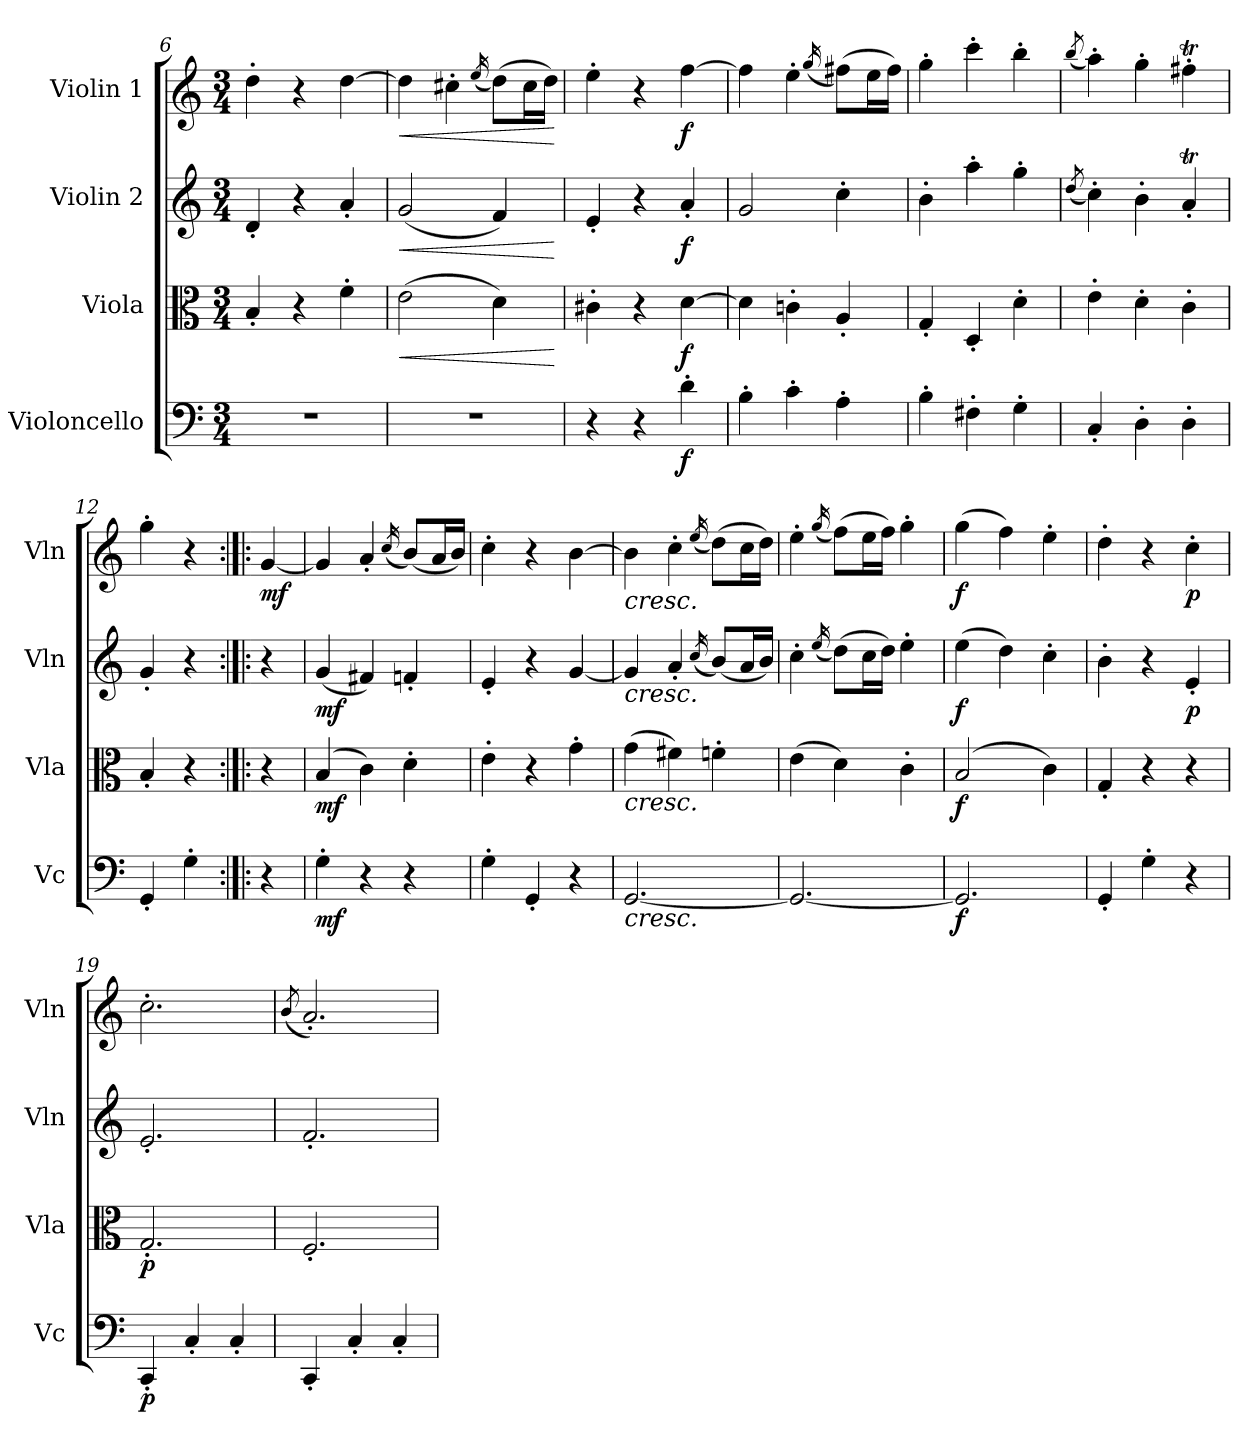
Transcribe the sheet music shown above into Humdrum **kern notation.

**kern	**dynam	**kern	**dynam	**kern	**dynam	**kern	**dynam
*part4	*part4	*part3	*part3	*part2	*part2	*part1	*part1
*staff4	*staff4	*staff3	*staff3	*staff2	*staff2	*staff1	*staff1
*I"Violoncello	*	*I"Viola	*	*I"Violin 2	*	*I"Violin 1	*
*I'Vc	*	*I'Vla	*	*I'Vln	*	*I'Vln	*
!!LO:LB:g=z
*clefF4	*	*clefC3	*	*clefG2	*	*clefG2	*
*k[]	*	*k[]	*	*k[]	*	*k[]	*
*M3/4	*	*M3/4	*	*M3/4	*	*M3/4	*
=6	=6	=6	=6	=6	=6	=6	=6
2.r	.	4B'/	.	4d'/	.	4dd'\	.
.	.	4r	.	4r	.	4r	.
.	.	4f'\	.	4a'/	.	[4dd\	.
=7	=7	=7	=7	=7	=7	=7	=7
!	!	!	!LO:HP:b	!	!LO:HP:b	!	!LO:HP:b
2.r	.	(2e\	<	(2g/	<	4dd\]	<
.	.	.	.	.	.	4cc#X'\	.
.	.	.	.	.	.	(16qee/	.
.	.	4d\)	.	4f/)	.	(8dd\L)	.
.	.	.	.	.	.	16cc#\L	.
.	.	.	.	.	.	16dd\JJ)	.
.	.	.	[	.	[	.	[
=8	=8	=8	=8	=8	=8	=8	=8
4r	.	4c#X'\	.	4e'/	.	4ee'\	.
4r	.	4r	.	4r	.	4r	.
!	!LO:DY:b	!	!LO:DY:b	!	!LO:DY:b	!	!LO:DY:b
4d'\	f	[4d\	f	4a'/	f	[4ff\	f
=9	=9	=9	=9	=9	=9	=9	=9
4B'\	.	4d\]	.	2g/	.	4ff\]	.
4c'\	.	4cn'\	.	.	.	4ee'\	.
.	.	.	.	.	.	(16qgg/	.
4A'\	.	4A'/	.	4cc'\	.	(8ff#X\L)	.
.	.	.	.	.	.	16ee\L	.
.	.	.	.	.	.	16ff#\JJ)	.
=10	=10	=10	=10	=10	=10	=10	=10
4B'\	.	4G'/	.	4b'\	.	4gg'\	.
4F#X'\	.	4D'/	.	4aa'\	.	4ccc'\	.
4G'\	.	4d'\	.	4gg'\	.	4bb'\	.
=11	=11	=11	=11	=11	=11	=11	=11
.	.	.	.	(8qdd/	.	(8qbb/	.
4C'/	.	4e'\	.	4cc'\)	.	4aa'\)	.
4D'\	.	4d'\	.	4b'\	.	4gg'\	.
4D'\	.	4c'\	.	4aT'/	.	4ff#Xt'\	.
=12	=12	=12	=12	=12	=12	=12	=12
4GG'/	.	4B'/	.	4g'/	.	4gg'\	.
4G'\	.	4r	.	4r	.	4r	.
!!LO:LB:g=z
=12X1:|!|:	=12X1:|!|:	=12X1:|!|:	=12X1:|!|:	=12X1:|!|:	=12X1:|!|:	=12X1:|!|:	=12X1:|!|:
!	!	!	!	!	!	!	!LO:DY:b
4r	.	4r	.	4r	.	[4g/	mf
=13	=13	=13	=13	=13	=13	=13	=13
!	!LO:DY:b	!	!LO:DY:b	!	!LO:DY:b	!	!
4G'\	mf	(4B/	mf	(4g/	mf	4g/]	.
4r	.	4c\)	.	4f#X/)	.	4a'/	.
.	.	.	.	.	.	(16qcc/	.
4r	.	4d'\	.	4fn'/	.	(8b/L)	.
.	.	.	.	.	.	16a/L	.
.	.	.	.	.	.	16b/JJ)	.
=14	=14	=14	=14	=14	=14	=14	=14
4G'\	.	4e'\	.	4e'/	.	4cc'\	.
4GG'/	.	4r	.	4r	.	4r	.
4r	.	4g'\	.	[4g/	.	[4b\	.
=15	=15	=15	=15	=15	=15	=15	=15
!	!	!	!	!	!	!LO:TX:b:i:t=cresc.	!
!	!	!	!	!LO:TX:b:i:t=cresc.	!	!	!
!	!	!LO:TX:b:i:t=cresc.	!	!	!	!	!
!LO:TX:b:i:t=cresc.	!	!	!	!	!	!	!
[2.GG/	.	(4g\	.	4g/]	.	4b\]	.
.	.	4f#X\)	.	4a'/	.	4cc'\	.
.	.	.	.	(16qcc/	.	(16qee/	.
.	.	4fn'\	.	(8b/L)	.	(8dd\L)	.
.	.	.	.	16a/L	.	16cc\L	.
.	.	.	.	16b/JJ)	.	16dd\JJ)	.
=16	=16	=16	=16	=16	=16	=16	=16
2.GG/_	.	(4e\	.	4cc'\	.	4ee'\	.
.	.	.	.	(16qee/	.	(16qgg/	.
.	.	4d\)	.	(8dd\L)	.	(8ff\L)	.
.	.	.	.	16cc\L	.	16ee\L	.
.	.	.	.	16dd\JJ)	.	16ff\JJ)	.
.	.	4c'\	.	4ee'\	.	4gg'\	.
=17	=17	=17	=17	=17	=17	=17	=17
!	!LO:DY:b	!	!LO:DY:b	!	!LO:DY:b	!	!LO:DY:b
2.GG/]	f	(2B/	f	(4ee\	f	(4gg\	f
.	.	.	.	4dd\)	.	4ff\)	.
.	.	4c\)	.	4cc'\	.	4ee'\	.
=18	=18	=18	=18	=18	=18	=18	=18
4GG'/	.	4G'/	.	4b'\	.	4dd'\	.
4G'\	.	4r	.	4r	.	4r	.
!	!	!	!	!	!LO:DY:b	!	!LO:DY:b
4r	.	4r	.	4e'/	p	4cc'\	p
!!LO:LB:g=z
=19	=19	=19	=19	=19	=19	=19	=19
!	!LO:DY:b	!	!LO:DY:b	!	!	!	!
4CC'/	p	2.G'/	p	2.e'/	.	2.cc'\	.
4C'/	.	.	.	.	.	.	.
4C'/	.	.	.	.	.	.	.
=20	=20	=20	=20	=20	=20	=20	=20
.	.	.	.	.	.	(8qb/	.
4CC'/	.	2.F'/	.	2.f'/	.	2.a'/)	.
4C'/	.	.	.	.	.	.	.
4C'/	.	.	.	.	.	.	.
=	=	=	=	=	=	=	=
*-	*-	*-	*-	*-	*-	*-	*-
